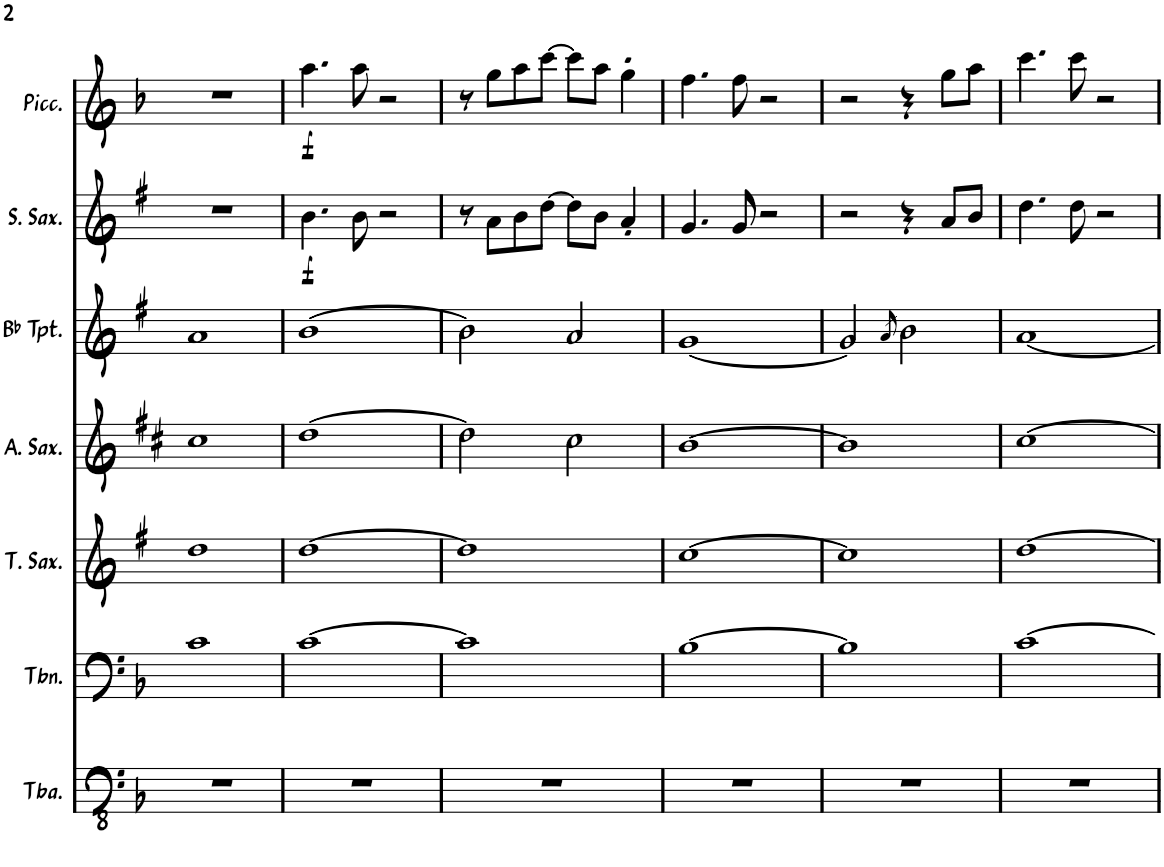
**kern	**kern	**kern	**kern	**kern	**kern	**dynam	**kern	**dynam
*part7	*part6	*part5	*part4	*part3	*part2	*part2	*part1	*part1
*staff7	*staff6	*staff5	*staff4	*staff3	*staff2	*staff2	*staff1	*staff1
*I"Tuba	*I"Trombone	*I"Tenor Saxophone	*I"Alto Saxophone	*I"Bb Trumpet	*I"Soprano Saxophone	*	*I"Piccolo	*
*I'Tba.	*I'Tbn.	*I'T. Sax.	*I'A. Sax.	*I'Bb Tpt.	*I'S. Sax.	*	*I'Picc.	*
!!LO:PB:g=z
*clefFv4	*clefF4	*clefG2	*clefG2	*clefG2	*clefG2	*	*clefG2	*
*	*	*Trd8c14	*Trd5c9	*Trd1c2	*Trd1c2	*	*Trd-7c-12	*
*k[b-]	*k[b-]	*k[f#]	*k[f#c#]	*k[f#]	*k[f#]	*	*k[b-]	*
*M4/4	*M4/4	*M4/4	*M4/4	*M4/4	*M4/4	*	*M4/4	*
=8	=8	=8	=8	=8	=8	=8	=8	=8
1r	1c	1dd	1cc#	1a	1r	.	1r	.
=9	=9	=9	=9	=9	=9	=9	=9	=9
!	!	!	!	!	!	!LO:DY:b	!	!LO:DY:b
1r	[1c	[1dd	[1dd	[1b	4.b\	f	4.aa\	f
.	.	.	.	.	8b\	.	8aa\	.
.	.	.	.	.	2r	.	2r	.
=10	=10	=10	=10	=10	=10	=10	=10	=10
1r	1c]	1dd]	2dd\]	2b\]	8r	.	8r	.
.	.	.	.	.	8a\L	.	8gg\L	.
.	.	.	.	.	8b\	.	8aa\	.
.	.	.	.	.	[8dd\J	.	[8ccc\J	.
.	.	.	2cc#\	2a/	8dd\L]	.	8ccc\L]	.
.	.	.	.	.	8b\J	.	8aa\J	.
.	.	.	.	.	4a'/	.	4gg'\	.
=11	=11	=11	=11	=11	=11	=11	=11	=11
1r	[1B-	[1cc	[1b	[1g	4.g/	.	4.ff\	.
.	.	.	.	.	8g/	.	8ff\	.
.	.	.	.	.	2r	.	2r	.
=12	=12	=12	=12	=12	=12	=12	=12	=12
1r	1B-]	1cc]	1b]	2g/]	2r	.	2r	.
.	.	.	.	8qa/	.	.	.	.
.	.	.	.	2b\	4r	.	4r	.
.	.	.	.	.	8a/L	.	8gg\L	.
.	.	.	.	.	8b/J	.	8aa\J	.
=13	=13	=13	=13	=13	=13	=13	=13	=13
1r	[1c	[1dd	[1cc#	[1a	4.dd\	.	4.ccc\	.
.	.	.	.	.	8dd\	.	8ccc\	.
.	.	.	.	.	2r	.	2r	.
=	=	=	=	=	=	=	=	=
*-	*-	*-	*-	*-	*-	*-	*-	*-
